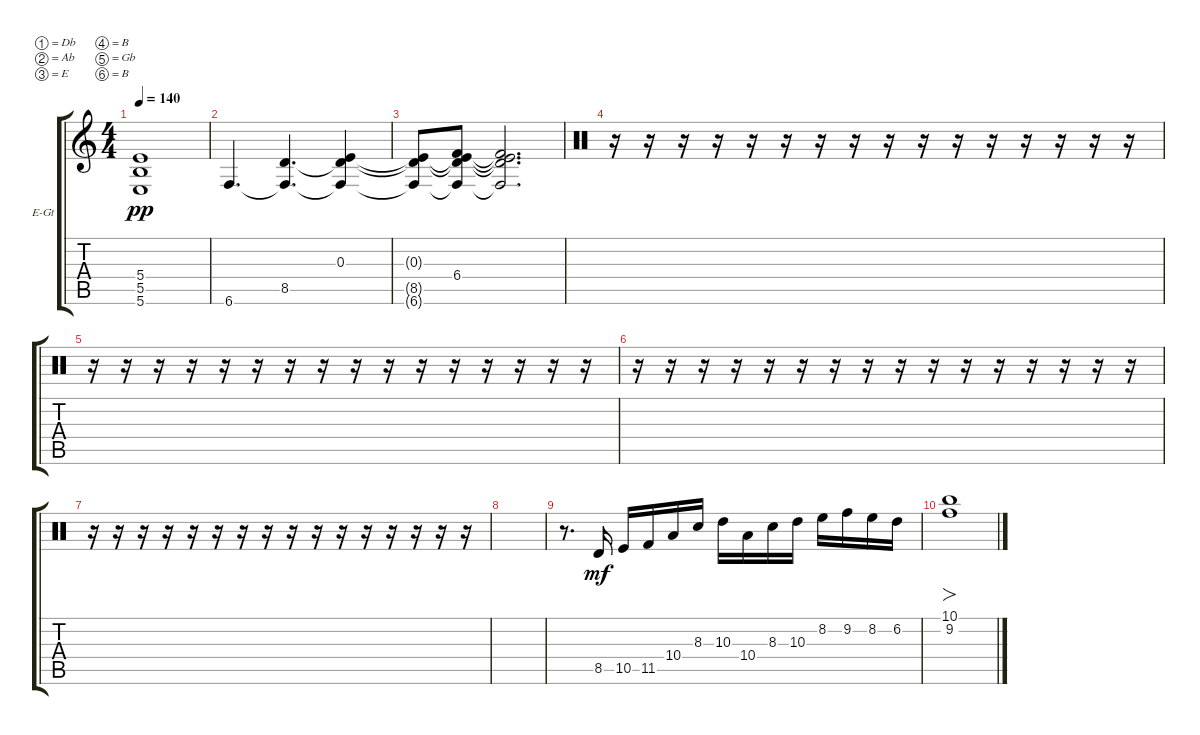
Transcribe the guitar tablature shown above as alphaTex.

\defaultSystemsLayout 4
\bracketExtendMode groupsimilarinstruments
\firstSystemTrackNameOrientation horizontal
\otherSystemsTrackNameOrientation horizontal
\track ("Electric Guitar" "E-Gt") {instrument distortionguitar}
\staff {score tabs}
\tuning (Db4 Ab3 E3 B2 Gb2 B1)
\ts (4 4)
\tempo 140
\clef g2
\ks c
(5.6{t} 5.5{t} 5.4{t}).1{dy pp} |
6.6.4{d} (8.5 6.6{t}).4{d} (0.3 6.6{t} 8.5{t}).4 |
(6.6{t} 8.5{t} 0.3{t}).8 (6.6{t} 8.5{t} 0.3{t} 6.4).8 (0.3{t} 6.4{t} 8.5{t} 6.6{t}).2{d} |
\clef neutral
r.16 r.16 r.16 r.16 r.16 r.16 r.16 r.16 r.16 r.16 r.16 r.16 r.16 r.16 r.16 r.16 |
r.16 r.16 r.16 r.16 r.16 r.16 r.16 r.16 r.16 r.16 r.16 r.16 r.16 r.16 r.16 r.16 |
r.16 r.16 r.16 r.16 r.16 r.16 r.16 r.16 r.16 r.16 r.16 r.16 r.16 r.16 r.16 r.16 |
r.16 r.16 r.16 r.16 r.16 r.16 r.16 r.16 r.16 r.16 r.16 r.16 r.16 r.16 r.16 r.16 |
|
r.8{d} 8.5.16{dy mf} 10.5.16 11.5.16 10.4.16 8.3.16 10.3.16 10.4.16 8.3.16 10.3.16 8.2.16 9.2.16 8.2.16 6.2.16 |
(9.2 10.1).1{fo}
